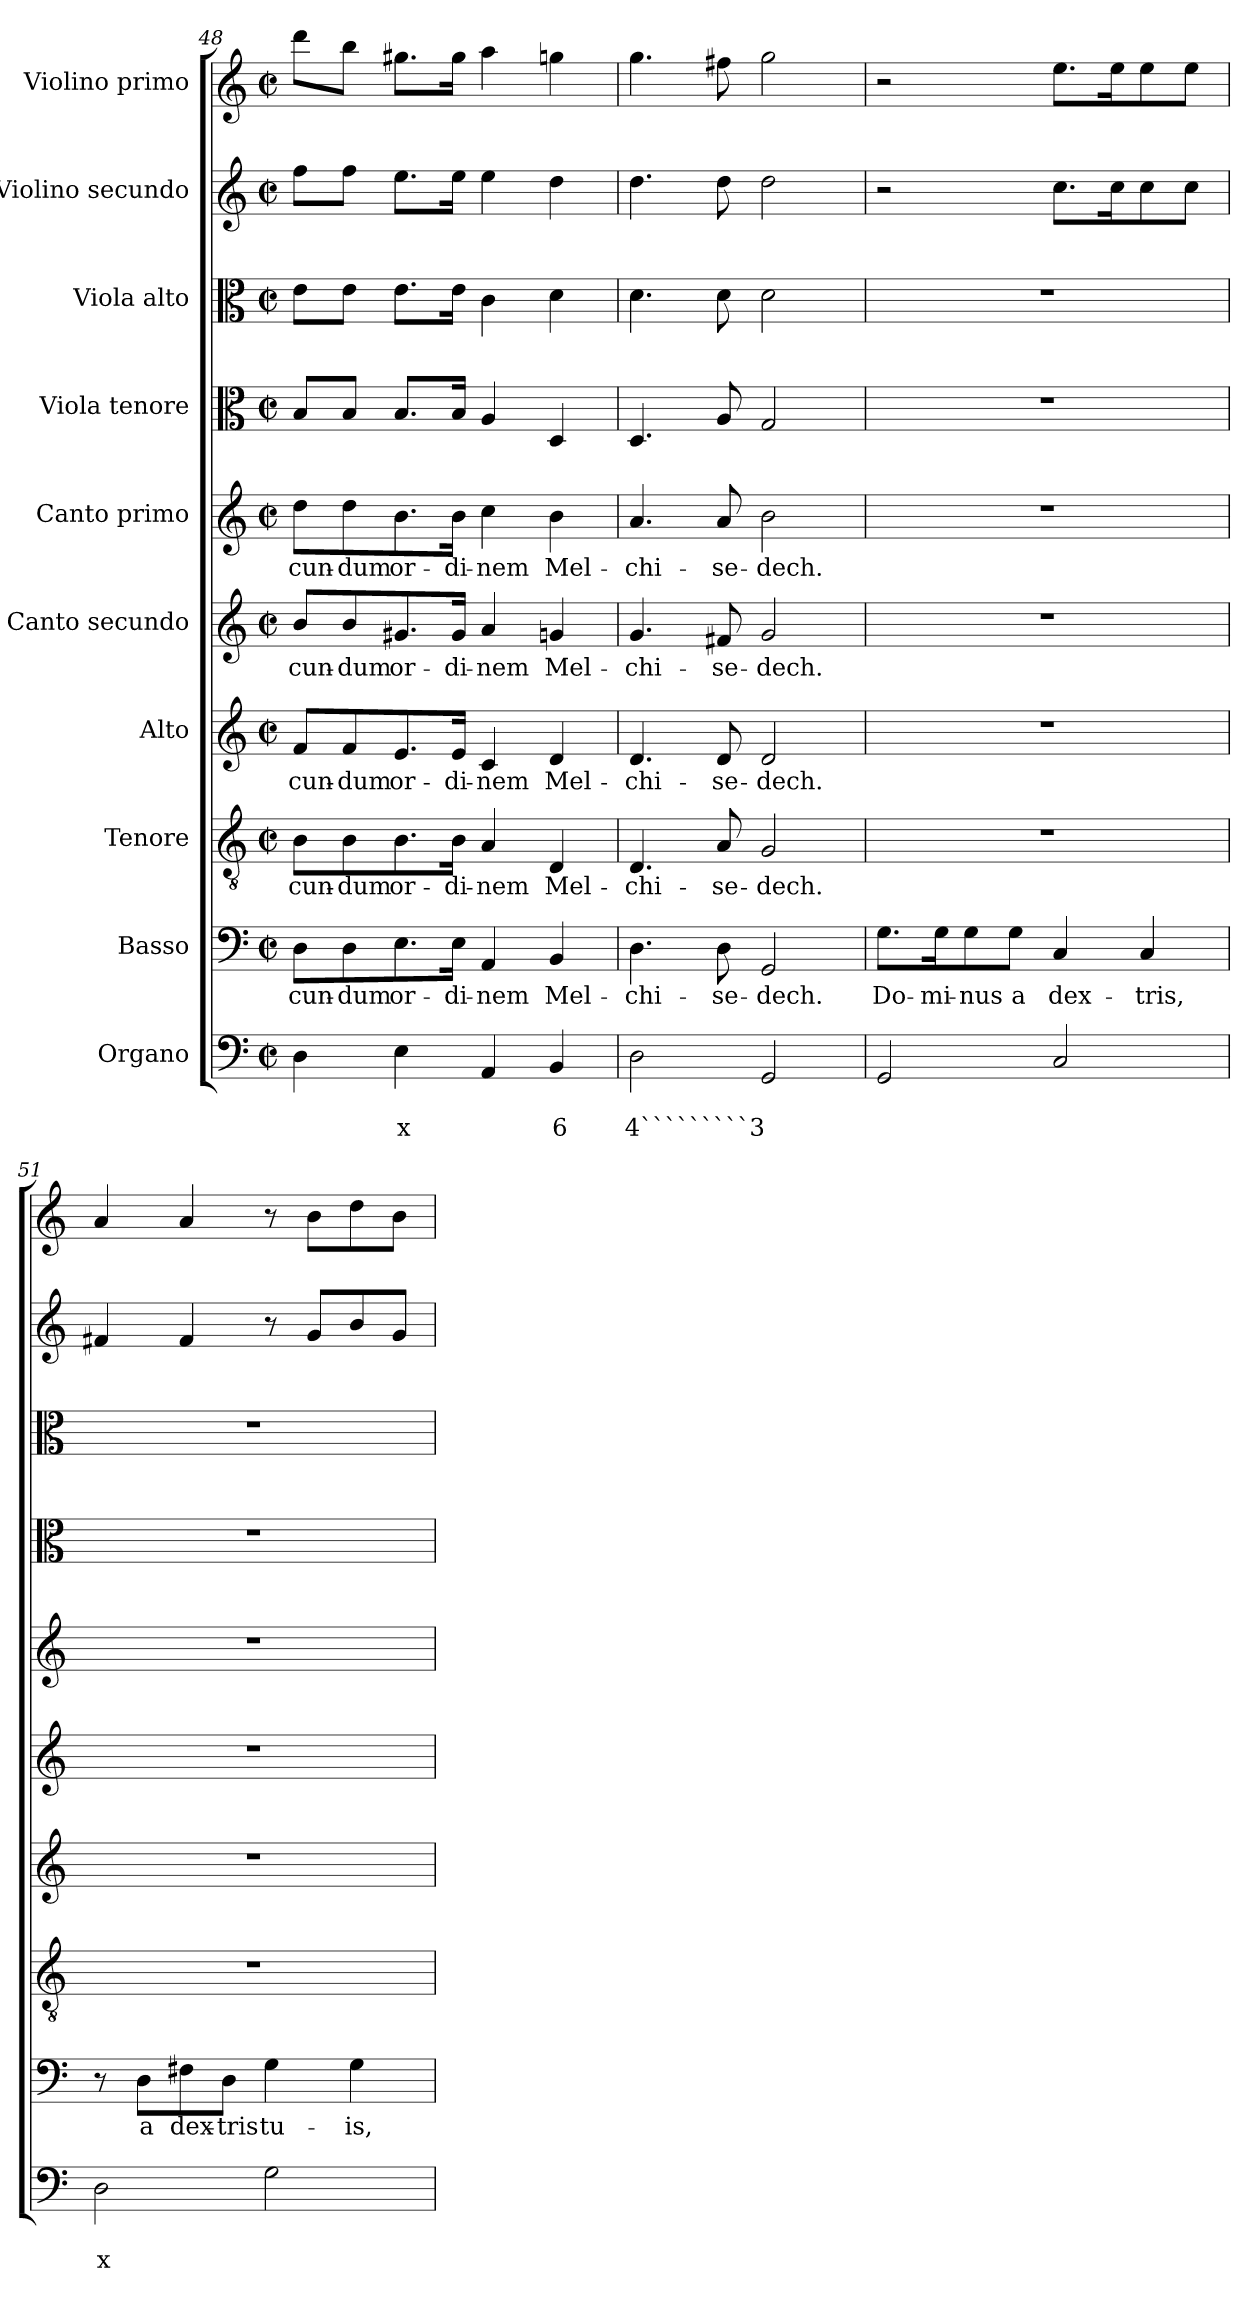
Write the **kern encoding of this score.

**kern	**text	**text	**kern	**text	**kern	**text	**kern	**text	**kern	**text	**kern	**text	**kern	**kern	**kern	**kern
*part10	*part10	*part10	*part9	*part9	*part8	*part8	*part7	*part7	*part6	*part6	*part5	*part5	*part4	*part3	*part2	*part1
*staff10	*staff10	*staff10	*staff9	*staff9	*staff8	*staff8	*staff7	*staff7	*staff6	*staff6	*staff5	*staff5	*staff4	*staff3	*staff2	*staff1
*I"Organo	*	*	*I"Basso	*	*I"Tenore	*	*I"Alto	*	*I"Canto secundo	*	*I"Canto primo	*	*I"Viola tenore	*I"Viola alto	*I"Violino secundo	*I"Violino primo
*clefF4	*	*	*clefF4	*	*clefGv2	*	*clefG2	*	*clefG2	*	*clefG2	*	*clefC3	*clefC3	*clefG2	*clefG2
*k[]	*	*	*k[]	*	*k[]	*	*k[]	*	*k[]	*	*k[]	*	*k[]	*k[]	*k[]	*k[]
*C:	*	*	*C:	*	*C:	*	*C:	*	*C:	*	*C:	*	*C:	*C:	*C:	*C:
*M2/2	*	*	*M2/2	*	*M2/2	*	*M2/2	*	*M2/2	*	*M2/2	*	*M2/2	*M2/2	*M2/2	*M2/2
*met(c|)	*	*	*met(c|)	*	*met(c|)	*	*met(c|)	*	*met(c|)	*	*met(c|)	*	*met(c|)	*met(c|)	*met(c|)	*met(c|)
=48	=48	=48	=48	=48	=48	=48	=48	=48	=48	=48	=48	=48	=48	=48	=48	=48
!	!	!	!	!LO:LY:b	!	!LO:LY:b	!	!LO:LY:b	!	!LO:LY:b	!	!LO:LY:b	!	!	!	!
4D\	.	.	8D\L	-cun-	8B\L	-cun-	8f/L	-cun-	8b/L	-cun-	8dd\L	-cun-	8B/L	8e\L	8ff\L	8ddd\L
!	!	!	!	!LO:LY:b	!	!LO:LY:b	!	!LO:LY:b	!	!LO:LY:b	!	!LO:LY:b	!	!	!	!
.	.	.	8D\	-dum	8B\	-dum	8f/	-dum	8b/	-dum	8dd\	-dum	8B/J	8e\J	8ff\J	8bb\J
!	!	!LO:LY:b	!	!LO:LY:b	!	!LO:LY:b	!	!LO:LY:b	!	!LO:LY:b	!	!LO:LY:b	!	!	!	!
4E\	.	x	8.E\	or-	8.B\	or-	8.e/	or-	8.g#X/	or-	8.b\	or-	8.B/L	8.e\L	8.ee\L	8.gg#X\L
!	!	!	!	!LO:LY:b	!	!LO:LY:b	!	!LO:LY:b	!	!LO:LY:b	!	!LO:LY:b	!	!	!	!
.	.	.	16E\Jk	-di-	16B\Jk	-di-	16e/Jk	-di-	16g#/Jk	-di-	16b\Jk	-di-	16B/Jk	16e\Jk	16ee\Jk	16gg#\Jk
!	!	!	!	!LO:LY:b	!	!LO:LY:b	!	!LO:LY:b	!	!LO:LY:b	!	!LO:LY:b	!	!	!	!
4AA/	.	.	4AA/	-nem	4A/	-nem	4c/	-nem	4a/	-nem	4cc\	-nem	4A/	4c\	4ee\	4aa\
!	!	!LO:LY:b	!	!LO:LY:b	!	!LO:LY:b	!	!LO:LY:b	!	!LO:LY:b	!	!LO:LY:b	!	!	!	!
4BB/	.	6	4BB/	Mel-	4D/	Mel-	4d/	Mel-	4gn/	Mel-	4b\	Mel-	4D/	4d\	4dd\	4ggn\
=49	=49	=49	=49	=49	=49	=49	=49	=49	=49	=49	=49	=49	=49	=49	=49	=49
!	!	!LO:LY:b	!	!LO:LY:b	!	!LO:LY:b	!	!LO:LY:b	!	!LO:LY:b	!	!LO:LY:b	!	!	!	!
2D\	.	4`````````3	4.D\	-chi-	4.D/	-chi-	4.d/	-chi-	4.g/	-chi-	4.a/	-chi-	4.D/	4.d\	4.dd\	4.gg\
!	!	!	!	!LO:LY:b	!	!LO:LY:b	!	!LO:LY:b	!	!LO:LY:b	!	!LO:LY:b	!	!	!	!
.	.	.	8D\	-se-	8A/	-se-	8d/	-se-	8f#X/	-se-	8a/	-se-	8A/	8d\	8dd\	8ff#X\
!	!	!	!	!LO:LY:b	!	!LO:LY:b	!	!LO:LY:b	!	!LO:LY:b	!	!LO:LY:b	!	!	!	!
2GG/	.	.	2GG/	-dech.	2G/	-dech.	2d/	-dech.	2g/	-dech.	2b\	-dech.	2G/	2d\	2dd\	2gg\
!!LO:PB:g=z
=50	=50	=50	=50	=50	=50	=50	=50	=50	=50	=50	=50	=50	=50	=50	=50	=50
!	!	!	!	!LO:LY:b	!	!	!	!	!	!	!	!	!	!	!	!
2GG/	.	.	8.G\L	Do-	1r	.	1r	.	1r	.	1r	.	1r	1r	2r	2r
!	!	!	!	!LO:LY:b	!	!	!	!	!	!	!	!	!	!	!	!
.	.	.	16G\K	-mi-	.	.	.	.	.	.	.	.	.	.	.	.
!	!	!	!	!LO:LY:b	!	!	!	!	!	!	!	!	!	!	!	!
.	.	.	8G\	-nus	.	.	.	.	.	.	.	.	.	.	.	.
!	!	!	!	!LO:LY:b	!	!	!	!	!	!	!	!	!	!	!	!
.	.	.	8G\J	a	.	.	.	.	.	.	.	.	.	.	.	.
!	!	!	!	!LO:LY:b	!	!	!	!	!	!	!	!	!	!	!	!
2C/	.	.	4C/	dex-	.	.	.	.	.	.	.	.	.	.	8.cc\L	8.ee\L
.	.	.	.	.	.	.	.	.	.	.	.	.	.	.	16cc\k	16ee\k
!	!	!	!	!LO:LY:b	!	!	!	!	!	!	!	!	!	!	!	!
.	.	.	4C/	-tris,	.	.	.	.	.	.	.	.	.	.	8cc\	8ee\
.	.	.	.	.	.	.	.	.	.	.	.	.	.	.	8cc\J	8ee\J
=51	=51	=51	=51	=51	=51	=51	=51	=51	=51	=51	=51	=51	=51	=51	=51	=51
!	!	!LO:LY:b	!	!	!	!	!	!	!	!	!	!	!	!	!	!
2D\	.	x	8r	.	1r	.	1r	.	1r	.	1r	.	1r	1r	4f#X/	4a/
!	!	!	!	!LO:LY:b	!	!	!	!	!	!	!	!	!	!	!	!
.	.	.	8D\L	a	.	.	.	.	.	.	.	.	.	.	.	.
!	!	!	!	!LO:LY:b	!	!	!	!	!	!	!	!	!	!	!	!
.	.	.	8F#X\	dex-	.	.	.	.	.	.	.	.	.	.	4f#/	4a/
!	!	!	!	!LO:LY:b	!	!	!	!	!	!	!	!	!	!	!	!
.	.	.	8D\J	-tris	.	.	.	.	.	.	.	.	.	.	.	.
!	!	!	!	!LO:LY:b	!	!	!	!	!	!	!	!	!	!	!	!
2G\	.	.	4G\	tu-	.	.	.	.	.	.	.	.	.	.	8r	8r
.	.	.	.	.	.	.	.	.	.	.	.	.	.	.	8g/L	8b\L
!	!	!	!	!LO:LY:b	!	!	!	!	!	!	!	!	!	!	!	!
.	.	.	4G\	-is,	.	.	.	.	.	.	.	.	.	.	8b/	8dd\
.	.	.	.	.	.	.	.	.	.	.	.	.	.	.	8g/J	8b\J
=	=	=	=	=	=	=	=	=	=	=	=	=	=	=	=	=
*-	*-	*-	*-	*-	*-	*-	*-	*-	*-	*-	*-	*-	*-	*-	*-	*-
